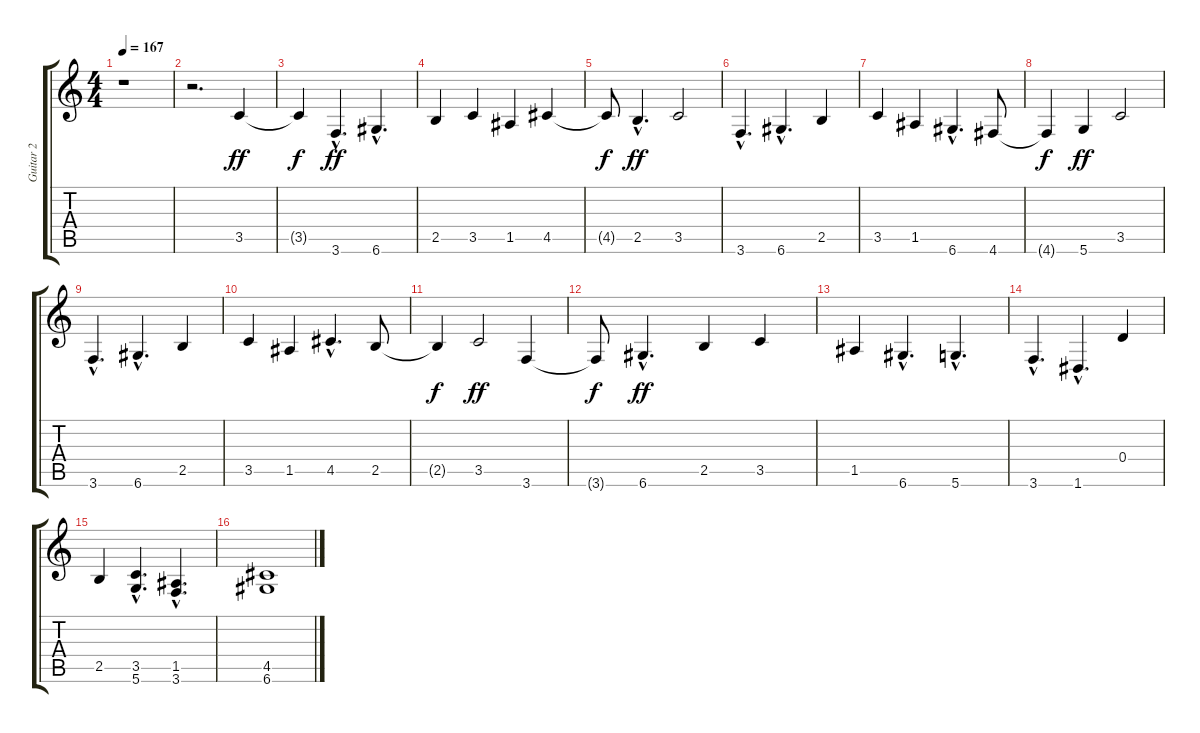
\track ("Guitar 2" "Guitar 2") {instrument distortionguitar}
\staff {score tabs}
\tuning (E4 B3 G3 D3 A2 D2) {hide}
\ts (4 4)
\tempo 167
\clef g2
\ks c
r.1{dy f} |
r.2{d} 3.5.4{dy ff} |
3.5{t}.4{dy f} 3.6{hac}.4{d dy ff} 6.6{hac}.4{d} |
2.5.4 3.5.4 1.5.4 4.5.4 |
4.5{t}.8{dy f} 2.5{hac}.4{d dy ff} 3.5.2 |
3.6{hac}.4{d} 6.6{hac}.4{d} 2.5.4 |
3.5.4 1.5.4 6.6{hac}.4{d} 4.6.8 |
4.6{t}.4{dy f} 5.6.4{dy ff} 3.5.2 |
3.6{hac}.4{d} 6.6{hac}.4{d} 2.5.4 |
3.5.4 1.5.4 4.5{hac}.4{d} 2.5.8 |
2.5{t}.4{dy f} 3.5.2{dy ff} 3.6.4 |
3.6{t}.8{dy f} 6.6{hac}.4{d dy ff} 2.5.4 3.5.4 |
1.5.4 6.6{hac}.4{d} 5.6{hac}.4{d} |
3.6{hac}.4{d} 1.6{hac}.4{d} 0.4.4 |
2.5.4 (3.5{hac} 5.6{hac}).4{d} (1.5{hac} 3.6{hac}).4{d} |
(4.5 6.6).1
